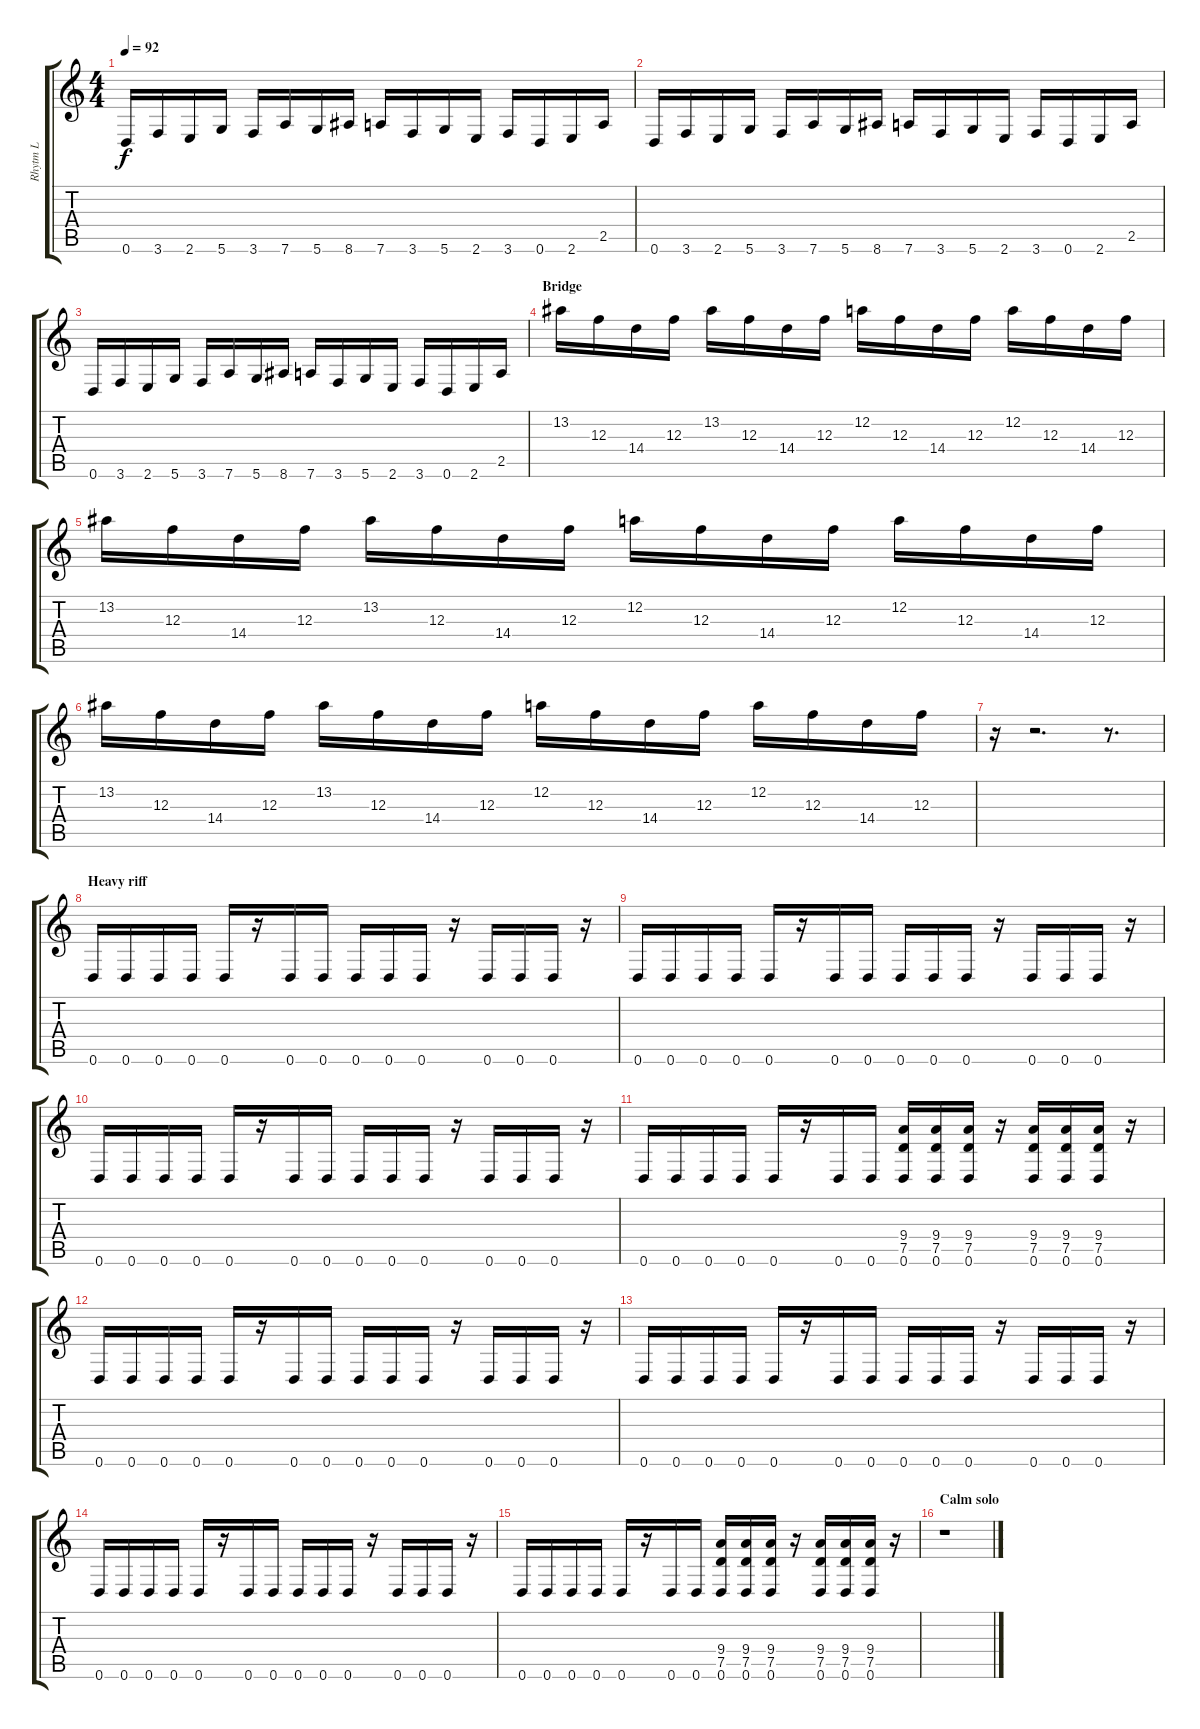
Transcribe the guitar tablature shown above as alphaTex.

\track ("Rhytm L" "Rhytm L") {instrument distortionguitar}
\staff {score tabs}
\tuning (D4 A3 F3 C3 G2 D2) {hide}
\ts (4 4)
\tempo 92
\clef g2
\ks c
0.6.16{dy f} 3.6.16 2.6.16 5.6.16 3.6.16 7.6.16 5.6.16 8.6.16 7.6.16 3.6.16 5.6.16 2.6.16 3.6.16 0.6.16 2.6.16 2.5.16 |
0.6.16 3.6.16 2.6.16 5.6.16 3.6.16 7.6.16 5.6.16 8.6.16 7.6.16 3.6.16 5.6.16 2.6.16 3.6.16 0.6.16 2.6.16 2.5.16 |
0.6.16 3.6.16 2.6.16 5.6.16 3.6.16 7.6.16 5.6.16 8.6.16 7.6.16 3.6.16 5.6.16 2.6.16 3.6.16 0.6.16 2.6.16 2.5.16 |
\section ("" "Bridge")
13.2.16 12.3.16 14.4.16 12.3.16 13.2.16 12.3.16 14.4.16 12.3.16 12.2.16 12.3.16 14.4.16 12.3.16 12.2.16 12.3.16 14.4.16 12.3.16 |
13.2.16 12.3.16 14.4.16 12.3.16 13.2.16 12.3.16 14.4.16 12.3.16 12.2.16 12.3.16 14.4.16 12.3.16 12.2.16 12.3.16 14.4.16 12.3.16 |
13.2.16 12.3.16 14.4.16 12.3.16 13.2.16 12.3.16 14.4.16 12.3.16 12.2.16 12.3.16 14.4.16 12.3.16 12.2.16 12.3.16 14.4.16 12.3.16 |
r.16 r.2{d} r.8{d} |
\section ("" "Heavy riff")
0.6.16 0.6.16 0.6.16 0.6.16 0.6.16 r.16 0.6.16 0.6.16 0.6.16 0.6.16 0.6.16 r.16 0.6.16 0.6.16 0.6.16 r.16 |
0.6.16 0.6.16 0.6.16 0.6.16 0.6.16 r.16 0.6.16 0.6.16 0.6.16 0.6.16 0.6.16 r.16 0.6.16 0.6.16 0.6.16 r.16 |
0.6.16 0.6.16 0.6.16 0.6.16 0.6.16 r.16 0.6.16 0.6.16 0.6.16 0.6.16 0.6.16 r.16 0.6.16 0.6.16 0.6.16 r.16 |
0.6.16 0.6.16 0.6.16 0.6.16 0.6.16 r.16 0.6.16 0.6.16 (9.4 7.5 0.6).16 (9.4 7.5 0.6).16 (9.4 7.5 0.6).16 r.16 (9.4 7.5 0.6).16 (9.4 7.5 0.6).16 (9.4 7.5 0.6).16 r.16 |
0.6.16 0.6.16 0.6.16 0.6.16 0.6.16 r.16 0.6.16 0.6.16 0.6.16 0.6.16 0.6.16 r.16 0.6.16 0.6.16 0.6.16 r.16 |
0.6.16 0.6.16 0.6.16 0.6.16 0.6.16 r.16 0.6.16 0.6.16 0.6.16 0.6.16 0.6.16 r.16 0.6.16 0.6.16 0.6.16 r.16 |
0.6.16 0.6.16 0.6.16 0.6.16 0.6.16 r.16 0.6.16 0.6.16 0.6.16 0.6.16 0.6.16 r.16 0.6.16 0.6.16 0.6.16 r.16 |
0.6.16 0.6.16 0.6.16 0.6.16 0.6.16 r.16 0.6.16 0.6.16 (9.4 7.5 0.6).16 (9.4 7.5 0.6).16 (9.4 7.5 0.6).16 r.16 (9.4 7.5 0.6).16 (9.4 7.5 0.6).16 (9.4 7.5 0.6).16 r.16 |
\section ("" "Calm solo")
r.1
